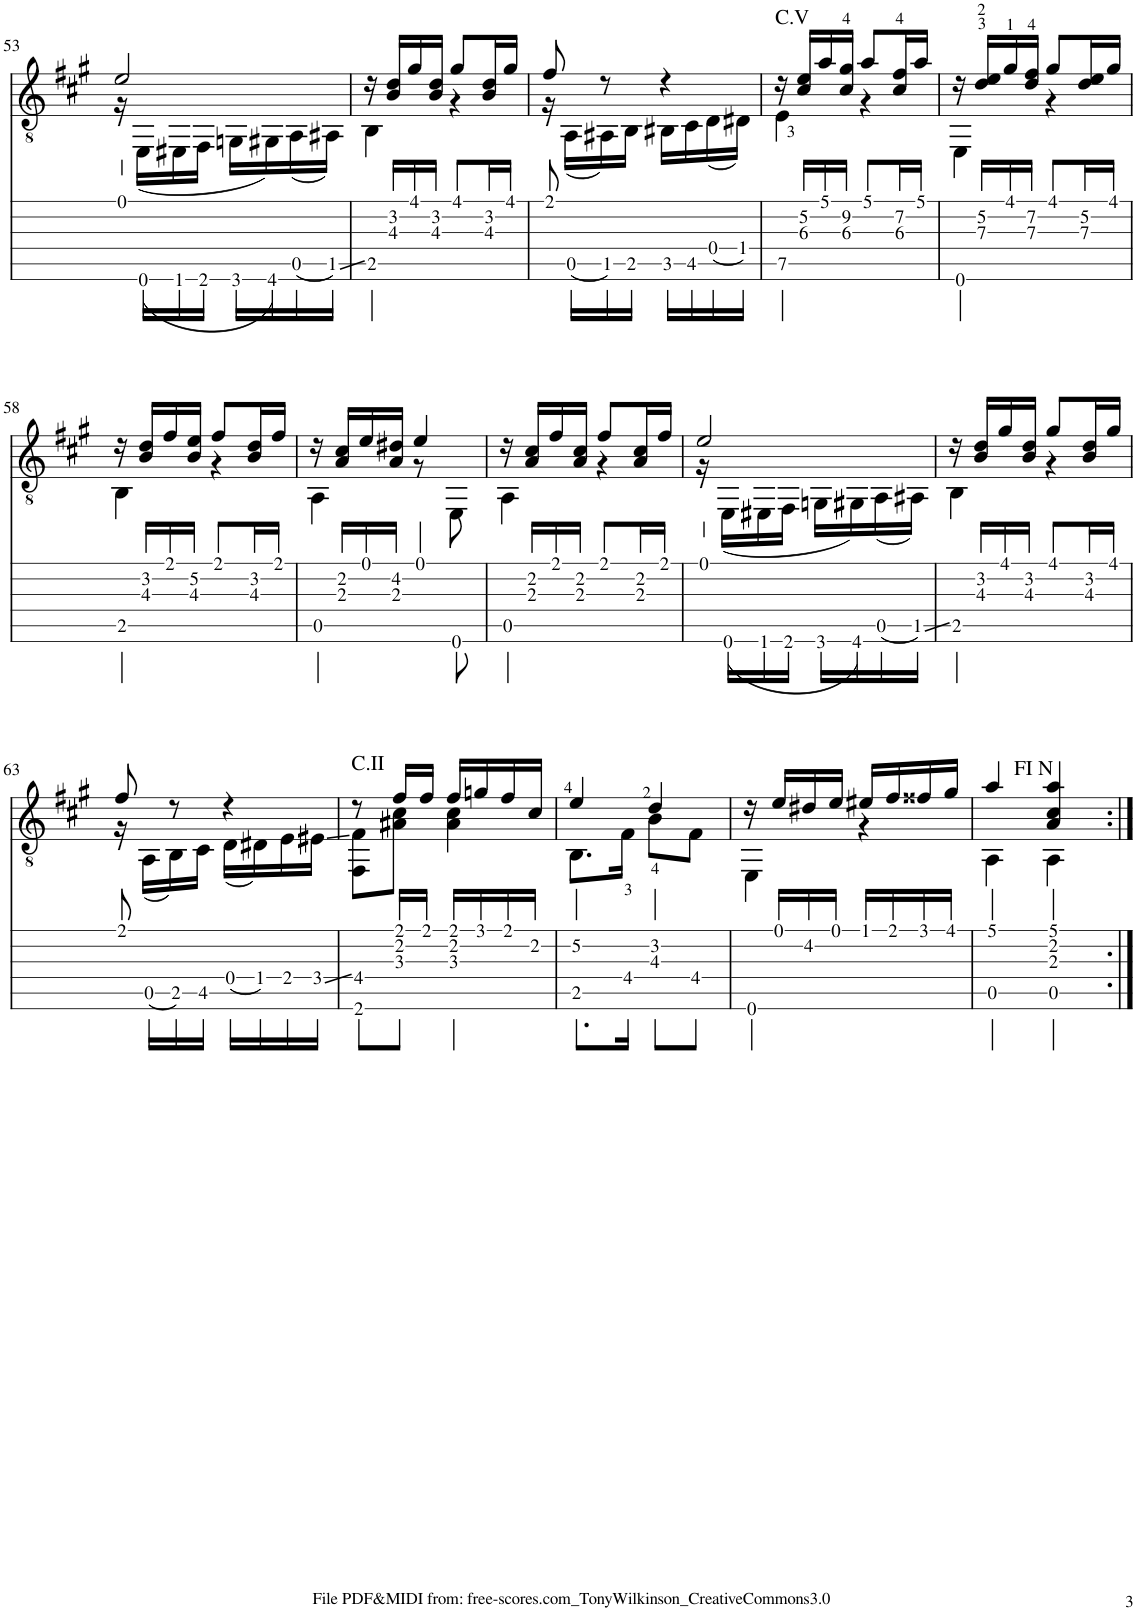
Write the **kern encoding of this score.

**kern	**kern
*part2	*part1
*staff2	*staff1
*I"Chitarra classica (Intavolatura)	*I"Guitar
!!LO:PB:g=z
*	*clefGv2
*k[f#c#g#]	*k[f#c#g#]
*M2/4	*M2/4
=53	=53
*^	*^
2e/	16r	2e/	16r
.	(16EE\LL	.	(16EE\LL
.	16EE#X\	.	16EE#X\
.	16FF#\JJ	.	16FF#\JJ
.	16GGn\LL	.	16GGn\LL
.	16GG#X\)	.	16GG#X\)
.	(16AA\	.	(16AA\
.	16AA#X\JJ)	.	16AA#X\JJ)
=54	=54	=54	=54
16r	4BB\	16r	4BB\
16B/ 16d/LL	.	16B/ 16d/LL	.
16g#/	.	16g#/	.
16B/ 16d/JJ	.	16B/ 16d/JJ	.
8g#/L	4r	8g#/L	4r
16B/ 16d/L	.	16B/ 16d/L	.
16g#/JJ	.	16g#/JJ	.
=55	=55	=55	=55
8f#/	16r	8f#/	16r
.	(16AA\LL	.	(16AA\LL
8r	16AA#X\)	8r	16AA#X\)
.	16BB\JJ	.	16BB\JJ
4r	16BB#X\LL	4r	16BB#X\LL
.	16C#\	.	16C#\
.	(16D\	.	(16D\
.	16D#X\JJ)	.	16D#X\JJ)
=56	=56	=56	=56
!	!	!LO:TX:a:t=C.V	!
16r	4E\	16r	4E\
16c#/ 16e/LL	.	16c#/ 16e/LL	.
16a/	.	16a/	.
16c#/ 16g#/JJ	.	16c#/ 16g#/JJ	.
8a/L	4r	8a/L	4r
16c#/ 16f#/L	.	16c#/ 16f#/L	.
16a/JJ	.	16a/JJ	.
=57	=57	=57	=57
16r	4EE\	16r	4EE\
16d/ 16e/LL	.	16d/ 16e/LL	.
16g#/	.	16g#/	.
16d/ 16f#/JJ	.	16d/ 16f#/JJ	.
8g#/L	4r	8g#/L	4r
16d/ 16e/L	.	16d/ 16e/L	.
16g#/JJ	.	16g#/JJ	.
!!LO:LB:g=z	!!
=58	=58	=58	=58
16r	4BB\	16r	4BB\
16B/ 16d/LL	.	16B/ 16d/LL	.
16f#/	.	16f#/	.
16B/ 16e/JJ	.	16B/ 16e/JJ	.
8f#/L	4r	8f#/L	4r
16B/ 16d/L	.	16B/ 16d/L	.
16f#/JJ	.	16f#/JJ	.
=59	=59	=59	=59
16r	4AA\	16r	4AA\
16A/ 16c#/LL	.	16A/ 16c#/LL	.
16e/	.	16e/	.
16A/ 16d#X/JJ	.	16A/ 16d#X/JJ	.
4e/	8r	4e/	8r
.	8EE\	.	8EE\
=60	=60	=60	=60
16r	4AA\	16r	4AA\
16A/ 16c#/LL	.	16A/ 16c#/LL	.
16f#/	.	16f#/	.
16A/ 16c#/JJ	.	16A/ 16c#/JJ	.
8f#/L	4r	8f#/L	4r
16A/ 16c#/L	.	16A/ 16c#/L	.
16f#/JJ	.	16f#/JJ	.
=61	=61	=61	=61
2e/	16r	2e/	16r
.	(16EE\LL	.	(16EE\LL
.	16EE#X\	.	16EE#X\
.	16FF#\JJ	.	16FF#\JJ
.	16GGn\LL	.	16GGn\LL
.	16GG#X\)	.	16GG#X\)
.	(16AA\	.	(16AA\
.	16AA#X\JJ)	.	16AA#X\JJ)
=62	=62	=62	=62
16r	4BB\	16r	4BB\
16B/ 16d/LL	.	16B/ 16d/LL	.
16g#/	.	16g#/	.
16B/ 16d/JJ	.	16B/ 16d/JJ	.
8g#/L	4r	8g#/L	4r
16B/ 16d/L	.	16B/ 16d/L	.
16g#/JJ	.	16g#/JJ	.
!!LO:LB:g=z	!!
=63	=63	=63	=63
8f#/	16r	8f#/	16r
.	(16AA\LL	.	(16AA\LL
8r	16BB\)	8r	16BB\)
.	16C#\JJ	.	16C#\JJ
4r	(16D\LL	4r	(16D\LL
.	16D#X\)	.	16D#X\)
.	16E\	.	16E\
.	16E#X\JJ	.	16E#X\JJ
=64	=64	=64	=64
!	!	!LO:TX:a:t=C.II	!
8r	8FF#\ 8F#\L	8r	8FF#\ 8F#\L
16f#/LL	8A#X\ 8c#\J	16f#/LL	8A#X\ 8c#\J
16f#/JJ	.	16f#/JJ	.
16f#/LL	4A#\ 4c#\	16f#/LL	4A#\ 4c#\
16gn/	.	16gn/	.
16f#/	.	16f#/	.
16c#/JJ	.	16c#/JJ	.
=65	=65	=65	=65
4e/	8.BB\L	4e/	8.BB\L
.	16F#\Jk	.	16F#\Jk
4d/	8B\L	4d/	8B\L
.	8F#\J	.	8F#\J
=66	=66	=66	=66
16r	4EE\	16r	4EE\
16e/LL	.	16e/LL	.
16d#X/	.	16d#X/	.
16e/JJ	.	16e/JJ	.
16e#X/LL	4r	16e#X/LL	4r
16f#/	.	16f#/	.
16f##X/	.	16f##X/	.
16g#/JJ	.	16g#/JJ	.
=67	=67	=67	=67
4a/	4AA\	4a/	4AA\
!	!	!LO:TX:a:t=FI N	!
4A/ 4c#/ 4a/	4AA\	4A/ 4c#/ 4a/	4AA\
*v	*v	*	*
*	*v	*v
=:|!	=:|!
*-	*-
